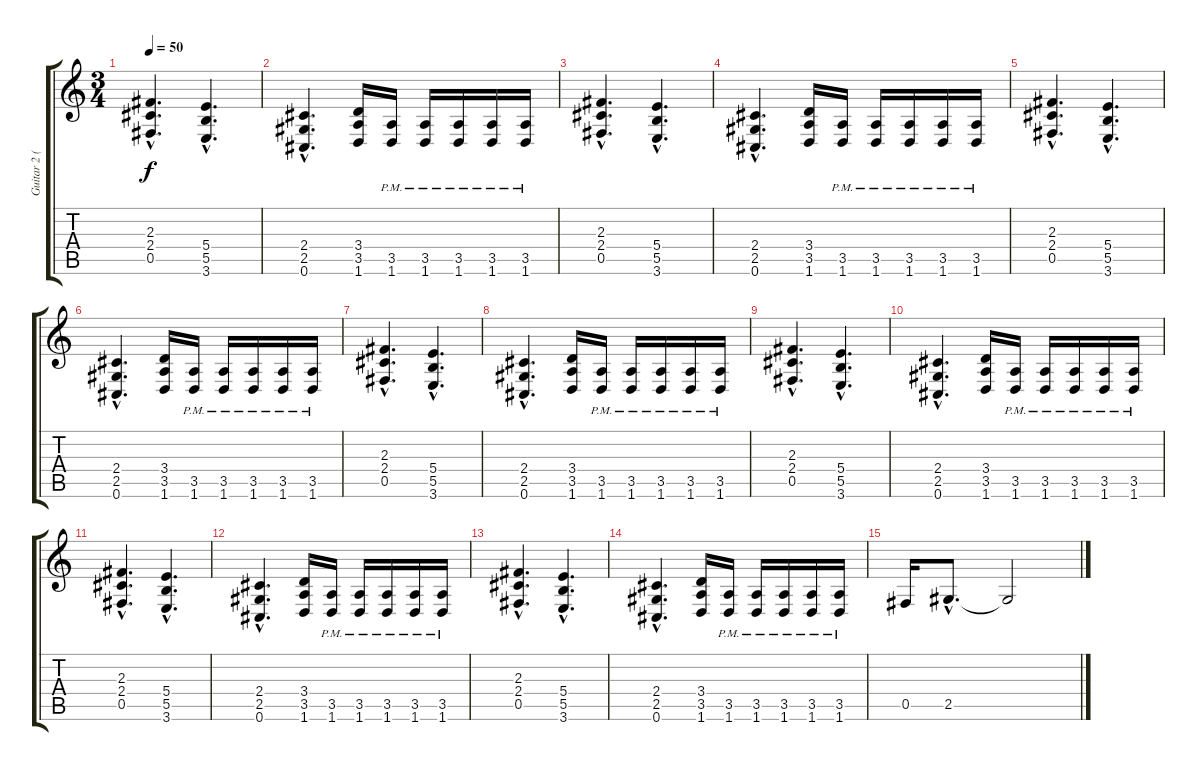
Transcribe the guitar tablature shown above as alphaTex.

\track ("Guitar 2 (Distortion)" "Guitar 2 (") {instrument distortionguitar}
\staff {score tabs}
\tuning (Db4 Ab3 E3 B2 Gb2 Db2) {hide}
\ts (3 4)
\tempo 50
\clef g2
\ks c
(2.3{hac} 2.4{hac} 0.5{hac}).4{d dy f} (5.4{hac} 5.5{hac} 3.6{hac}).4{d} |
(2.4{hac} 2.5{hac} 0.6{hac}).4{d} (3.4 3.5 1.6).16 (3.5{pm} 1.6{pm}).16 (3.5{pm} 1.6{pm}).16 (3.5{pm} 1.6{pm}).16 (3.5{pm} 1.6{pm}).16 (3.5{pm} 1.6{pm}).16 |
(2.3{hac} 2.4{hac} 0.5{hac}).4{d} (5.4{hac} 5.5{hac} 3.6{hac}).4{d} |
(2.4{hac} 2.5{hac} 0.6{hac}).4{d} (3.4 3.5 1.6).16 (3.5{pm} 1.6{pm}).16 (3.5{pm} 1.6{pm}).16 (3.5{pm} 1.6{pm}).16 (3.5{pm} 1.6{pm}).16 (3.5{pm} 1.6{pm}).16 |
(2.3{hac} 2.4{hac} 0.5{hac}).4{d} (5.4{hac} 5.5{hac} 3.6{hac}).4{d} |
(2.4{hac} 2.5{hac} 0.6{hac}).4{d} (3.4 3.5 1.6).16 (3.5{pm} 1.6{pm}).16 (3.5{pm} 1.6{pm}).16 (3.5{pm} 1.6{pm}).16 (3.5{pm} 1.6{pm}).16 (3.5{pm} 1.6{pm}).16 |
(2.3{hac} 2.4{hac} 0.5{hac}).4{d} (5.4{hac} 5.5{hac} 3.6{hac}).4{d} |
(2.4{hac} 2.5{hac} 0.6{hac}).4{d} (3.4 3.5 1.6).16 (3.5{pm} 1.6{pm}).16 (3.5{pm} 1.6{pm}).16 (3.5{pm} 1.6{pm}).16 (3.5{pm} 1.6{pm}).16 (3.5{pm} 1.6{pm}).16 |
(2.3{hac} 2.4{hac} 0.5{hac}).4{d} (5.4{hac} 5.5{hac} 3.6{hac}).4{d} |
(2.4{hac} 2.5{hac} 0.6{hac}).4{d} (3.4 3.5 1.6).16 (3.5{pm} 1.6{pm}).16 (3.5{pm} 1.6{pm}).16 (3.5{pm} 1.6{pm}).16 (3.5{pm} 1.6{pm}).16 (3.5{pm} 1.6{pm}).16 |
(2.3{hac} 2.4{hac} 0.5{hac}).4{d} (5.4{hac} 5.5{hac} 3.6{hac}).4{d} |
(2.4{hac} 2.5{hac} 0.6{hac}).4{d} (3.4 3.5 1.6).16 (3.5{pm} 1.6{pm}).16 (3.5{pm} 1.6{pm}).16 (3.5{pm} 1.6{pm}).16 (3.5{pm} 1.6{pm}).16 (3.5{pm} 1.6{pm}).16 |
(2.3{hac} 2.4{hac} 0.5{hac}).4{d} (5.4{hac} 5.5{hac} 3.6{hac}).4{d} |
(2.4{hac} 2.5{hac} 0.6{hac}).4{d} (3.4 3.5 1.6).16 (3.5{pm} 1.6{pm}).16 (3.5{pm} 1.6{pm}).16 (3.5{pm} 1.6{pm}).16 (3.5{pm} 1.6{pm}).16 (3.5{pm} 1.6{pm}).16 |
0.5.16 2.5{hac}.8{d} 2.5{t}.2
